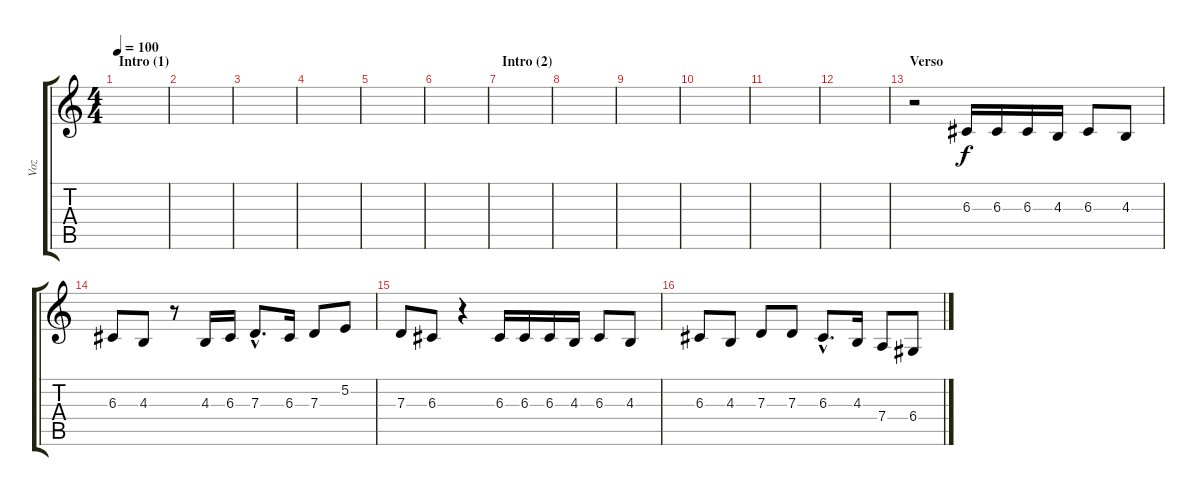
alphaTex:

\track ("Voz" "Voz") {instrument altosax}
\staff {score tabs}
\tuning (E4 B3 G3 D3 A2 E2) {hide}
\ts (4 4)
\section ("" "Intro (1)")
\tempo 100
\clef g2
\ks c
|
|
|
|
|
|
\section ("" "Intro (2)")
|
|
|
|
|
|
\section ("" "Verso ")
r.2 6.3.16 6.3.16 6.3.16 4.3.16 6.3.8 4.3.8 |
6.3.8 4.3.8 r.8 4.3.16 6.3.16 7.3{hac}.8{d} 6.3.16 7.3.8 5.2.8 |
7.3.8 6.3.8 r.4 6.3.16 6.3.16 6.3.16 4.3.16 6.3.8 4.3.8 |
6.3.8 4.3.8 7.3.8 7.3.8 6.3{hac}.8{d} 4.3.16 7.4.8 6.4.8
